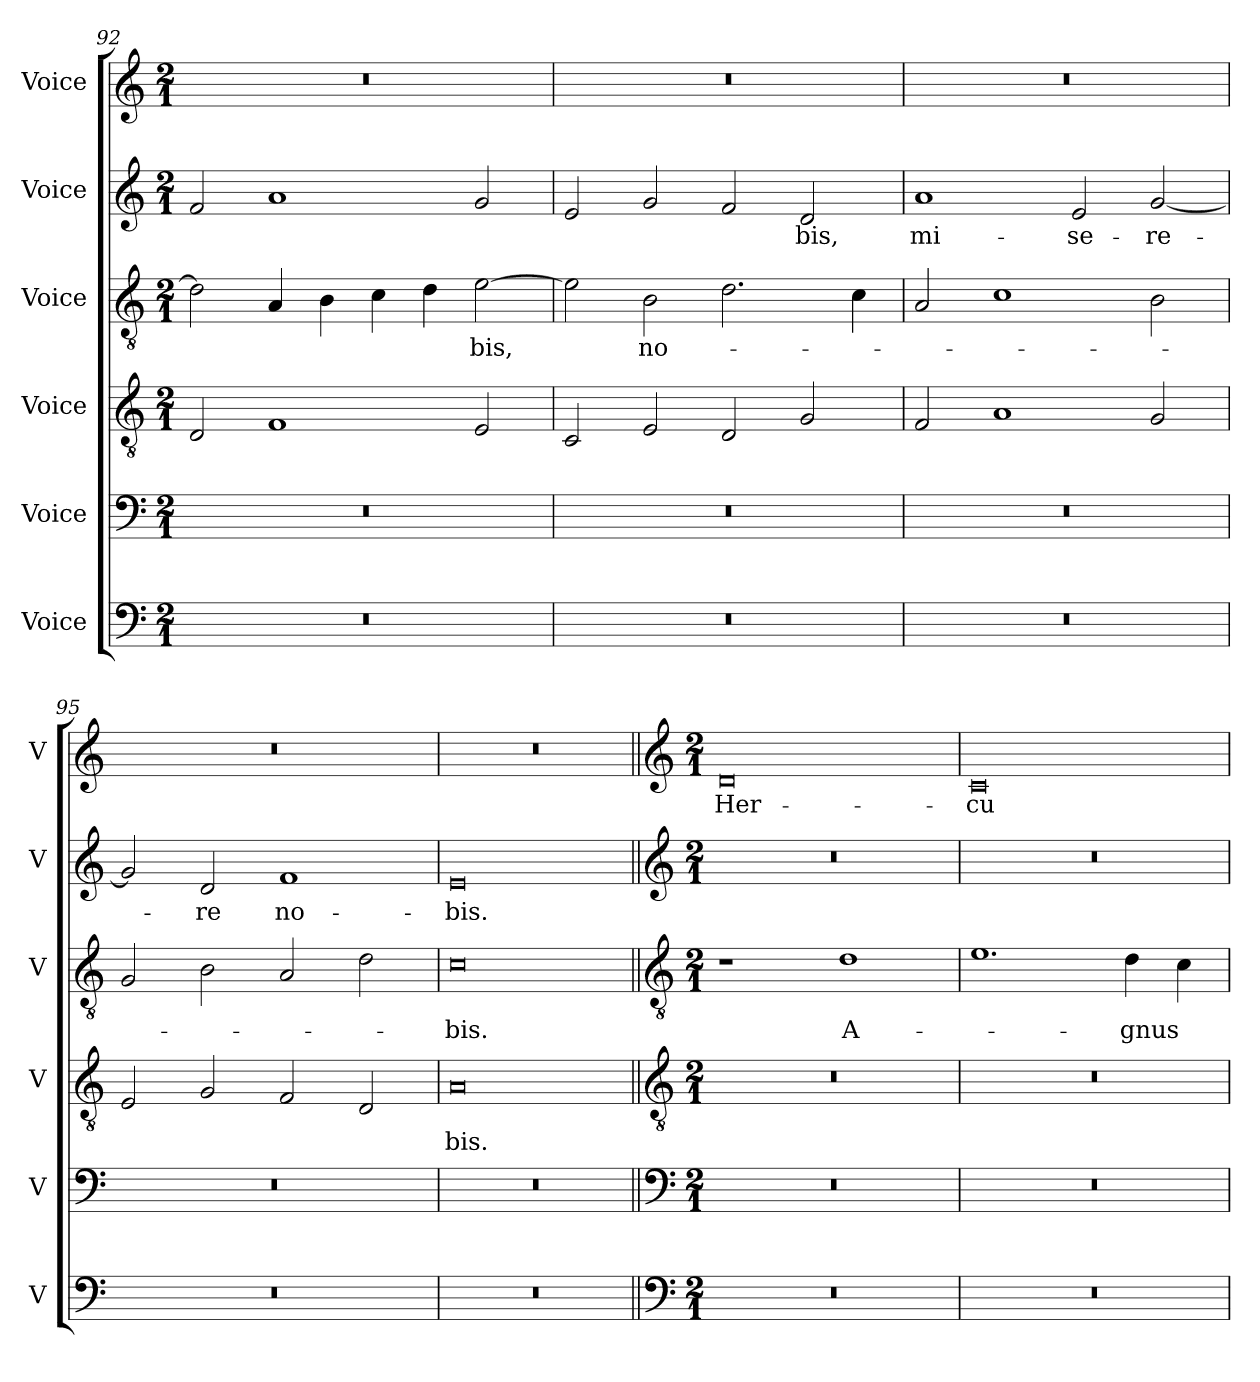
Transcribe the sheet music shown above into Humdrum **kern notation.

**kern	**kern	**kern	**text	**kern	**text	**kern	**text	**kern	**text
*part6	*part5	*part4	*part4	*part3	*part3	*part2	*part2	*part1	*part1
*staff6	*staff5	*staff4	*staff4	*staff3	*staff3	*staff2	*staff2	*staff1	*staff1
*I"Voice	*I"Voice	*I"Voice	*	*I"Voice	*	*I"Voice	*	*I"Voice	*
*I'V	*I'V	*I'V	*	*I'V	*	*I'V	*	*I'V	*
!!LO:LB:g=z
*clefF4	*clefF4	*clefGv2	*	*clefGv2	*	*clefG2	*	*clefG2	*
*k[]	*k[]	*k[]	*	*k[]	*	*k[]	*	*k[]	*
*M2/1	*M2/1	*M2/1	*	*M2/1	*	*M2/1	*	*M2/1	*
=92	=92	=92	=92	=92	=92	=92	=92	=92	=92
0r	0r	2D/	.	2d\]	.	2f/	.	0r	.
.	.	1F	.	4A/	.	1a	.	.	.
.	.	.	.	4B\	.	.	.	.	.
.	.	.	.	4c\	.	.	.	.	.
.	.	.	.	4d\	.	.	.	.	.
!	!	!	!	!	!LO:LY:b	!	!	!	!
.	.	2E/	.	[2e\	-bis,	2g/	.	.	.
=93	=93	=93	=93	=93	=93	=93	=93	=93	=93
0r	0r	2C/	.	2e\]	.	2e/	.	0r	.
!	!	!	!	!	!LO:LY:b	!	!	!	!
.	.	2E/	.	2B\	no-	2g/	.	.	.
.	.	2D/	.	2.d\	.	2f/	.	.	.
!	!	!	!	!	!	!	!LO:LY:b	!	!
.	.	2G/	.	.	.	2d/	-bis,	.	.
.	.	.	.	4c\	.	.	.	.	.
=94	=94	=94	=94	=94	=94	=94	=94	=94	=94
!	!	!	!	!	!	!	!LO:LY:b	!	!
0r	0r	2F/	.	2A/	.	1a	mi-	0r	.
.	.	1A	.	1c	.	.	.	.	.
!	!	!	!	!	!	!	!LO:LY:b	!	!
.	.	.	.	.	.	2e/	-se-	.	.
!	!	!	!	!	!	!	!LO:LY:b	!	!
.	.	2G/	.	2B\	.	[2g/	-re-	.	.
=95	=95	=95	=95	=95	=95	=95	=95	=95	=95
0r	0r	2E/	.	2G/	.	2g/]	.	0r	.
!	!	!	!	!	!	!	!LO:LY:b	!	!
.	.	2G/	.	2B\	.	2d/	-re	.	.
!	!	!	!	!	!	!	!LO:LY:b	!	!
.	.	2F/	.	2A/	.	1f	no-	.	.
.	.	2D/	.	2d\	.	.	.	.	.
!!LO:PB:g=z
=96	=96	=96	=96	=96	=96	=96	=96	=96	=96
!	!	!	!LO:LY:b	!	!LO:LY:b	!	!LO:LY:b	!	!
0r	0r	0A	-bis.	0c	-bis.	0e	-bis.	0r	.
=97||	=97||	=97||	=97||	=97||	=97||	=97||	=97||	=97||	=97||
*clefF4	*clefF4	*clefGv2	*	*clefGv2	*	*clefG2	*	*clefG2	*
*M2/1	*M2/1	*M2/1	*	*M2/1	*	*M2/1	*	*M2/1	*
!	!	!	!	!	!	!	!	!	!LO:LY:b
0r	0r	0r	.	1r	.	0r	.	0d	Her-
!	!	!	!	!	!LO:LY:b	!	!	!	!
.	.	.	.	1d	A-	.	.	.	.
=98	=98	=98	=98	=98	=98	=98	=98	=98	=98
!	!	!	!	!	!	!	!	!	!LO:LY:b
0r	0r	0r	.	1.e	.	0r	.	0c	-cu-
!	!	!	!	!	!LO:LY:b	!	!	!	!
.	.	.	.	4d\	-gnus	.	.	.	.
.	.	.	.	4c\	.	.	.	.	.
=	=	=	=	=	=	=	=	=	=
*-	*-	*-	*-	*-	*-	*-	*-	*-	*-
